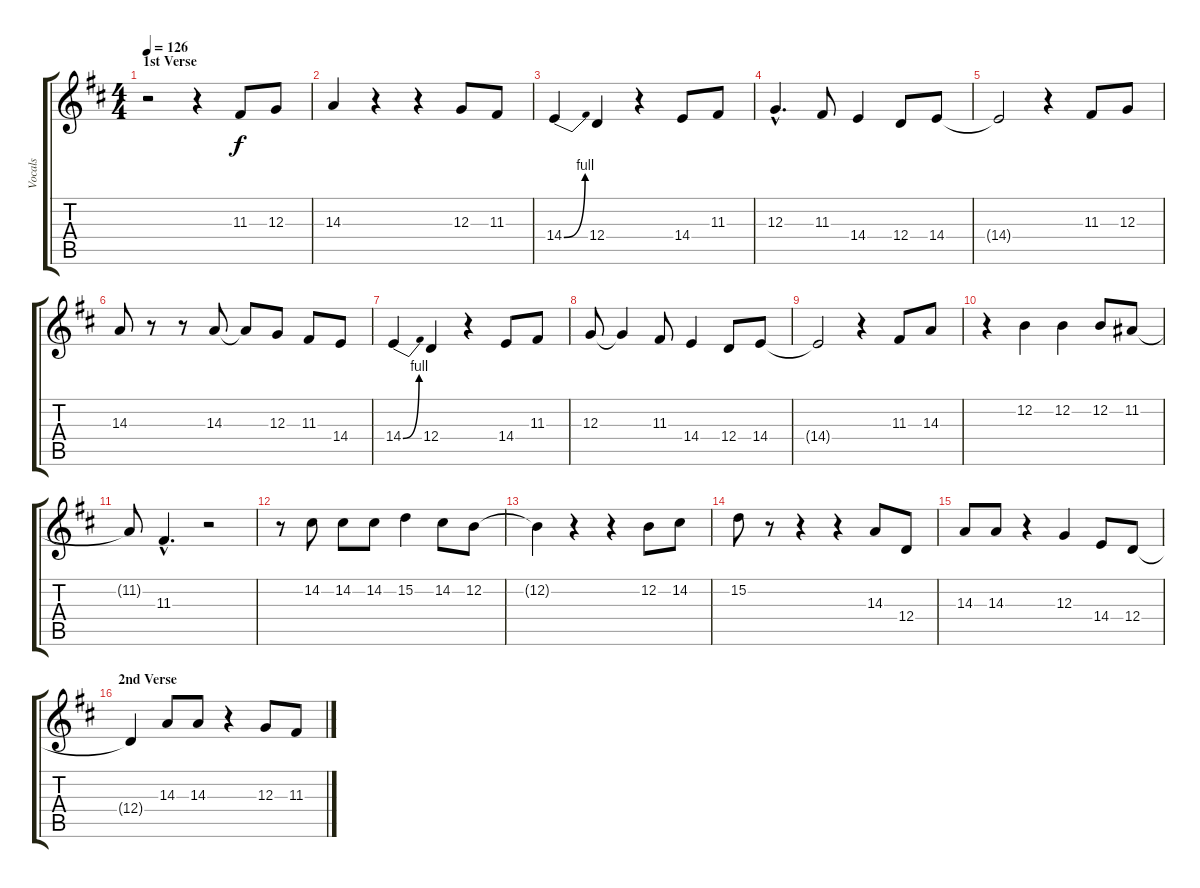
\track ("Vocals" "Vocals") {instrument clarinet}
\staff {score tabs}
\tuning (E4 B3 G3 D3 A2 E2) {hide}
\ts (4 4)
\section ("" "1st Verse")
\tempo 126
\clef g2
\ks d
r.2{dy f instrument clarinet} r.4 11.3.8 12.3.8 |
14.3.4 r.4 r.4 12.3.8 11.3.8 |
14.4{be (bend 0 0 60 4)}.4 12.4.4 r.4 14.4.8 11.3.8 |
12.3{hac}.4{d} 11.3.8 14.4.4 12.4.8 14.4.8 |
14.4{t}.2 r.4 11.3.8 12.3.8 |
14.3.8 r.8 r.8 14.3.8 14.3{t}.8 12.3.8 11.3.8 14.4.8 |
14.4{be (bend 0 0 60 4)}.4 12.4.4 r.4 14.4.8 11.3.8 |
12.3.8 12.3{t}.4 11.3.8 14.4.4 12.4.8 14.4.8 |
14.4{t}.2 r.4 11.3.8 14.3.8 |
r.4 12.2.4 12.2.4 12.2.8 11.2.8 |
11.2{t}.8 11.3{hac}.4{d} r.2 |
r.8 14.2.8 14.2.8 14.2.8 15.2.4 14.2.8 12.2.8 |
12.2{t}.4 r.4 r.4 12.2.8 14.2.8 |
15.2.8 r.8 r.4 r.4 14.3.8 12.4.8 |
14.3.8 14.3.8 r.4 12.3.4 14.4.8 12.4.8 |
\section ("" "2nd Verse")
12.4{t}.4 14.3.8 14.3.8 r.4 12.3.8 11.3.8
